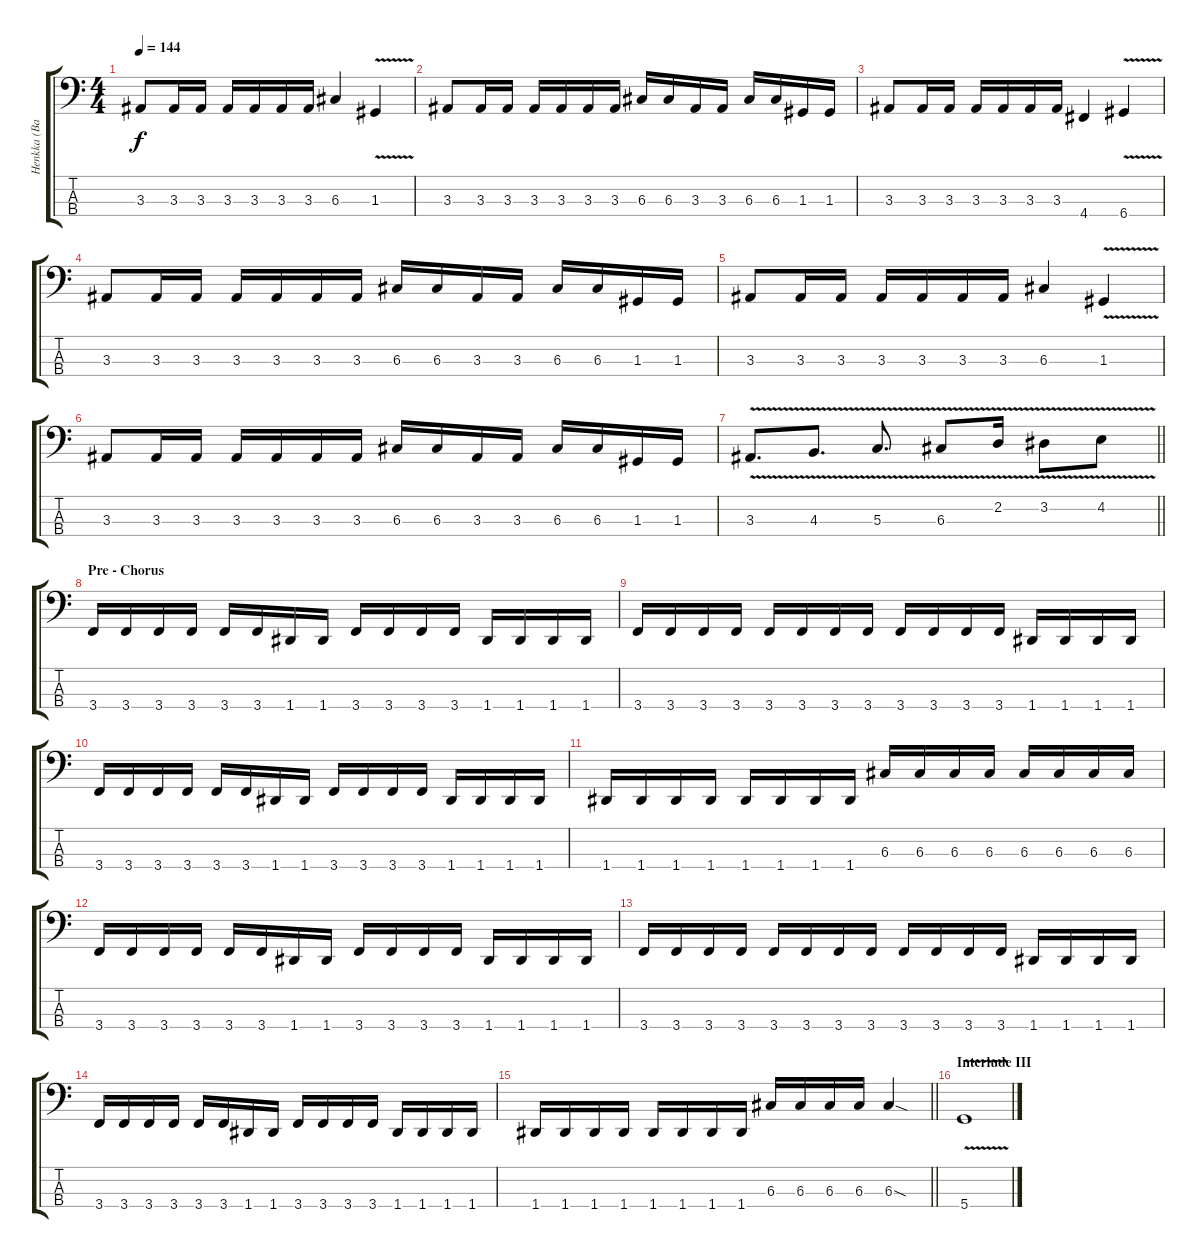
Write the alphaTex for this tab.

\track ("Henkka (Bass)" "Henkka (Ba") {instrument electricbasspick}
\staff {score tabs}
\tuning (F2 C2 G1 D1) {hide}
\ts (4 4)
\tempo 144
\clef f4
\ks c
3.3.8{dy f} 3.3.16 3.3.16 3.3.16 3.3.16 3.3.16 3.3.16 6.3.4 1.3{v}.4 |
3.3.8 3.3.16 3.3.16 3.3.16 3.3.16 3.3.16 3.3.16 6.3.16 6.3.16 3.3.16 3.3.16 6.3.16 6.3.16 1.3.16 1.3.16 |
3.3.8 3.3.16 3.3.16 3.3.16 3.3.16 3.3.16 3.3.16 4.4.4 6.4{v}.4 |
3.3.8 3.3.16 3.3.16 3.3.16 3.3.16 3.3.16 3.3.16 6.3.16 6.3.16 3.3.16 3.3.16 6.3.16 6.3.16 1.3.16 1.3.16 |
3.3.8 3.3.16 3.3.16 3.3.16 3.3.16 3.3.16 3.3.16 6.3.4 1.3{v}.4 |
3.3.8 3.3.16 3.3.16 3.3.16 3.3.16 3.3.16 3.3.16 6.3.16 6.3.16 3.3.16 3.3.16 6.3.16 6.3.16 1.3.16 1.3.16 |
\barLineRight lightlight
3.3{v}.8{d} 4.3{v}.8{d} 5.3{v}.8{d} 6.3{v}.8 2.2{v}.16 3.2{v}.8 4.2{v}.8 |
\section ("" "Pre - Chorus")
3.4.16 3.4.16 3.4.16 3.4.16 3.4.16 3.4.16 1.4.16 1.4.16 3.4.16 3.4.16 3.4.16 3.4.16 1.4.16 1.4.16 1.4.16 1.4.16 |
3.4.16 3.4.16 3.4.16 3.4.16 3.4.16 3.4.16 3.4.16 3.4.16 3.4.16 3.4.16 3.4.16 3.4.16 1.4.16 1.4.16 1.4.16 1.4.16 |
3.4.16 3.4.16 3.4.16 3.4.16 3.4.16 3.4.16 1.4.16 1.4.16 3.4.16 3.4.16 3.4.16 3.4.16 1.4.16 1.4.16 1.4.16 1.4.16 |
1.4.16 1.4.16 1.4.16 1.4.16 1.4.16 1.4.16 1.4.16 1.4.16 6.3.16 6.3.16 6.3.16 6.3.16 6.3.16 6.3.16 6.3.16 6.3.16 |
3.4.16 3.4.16 3.4.16 3.4.16 3.4.16 3.4.16 1.4.16 1.4.16 3.4.16 3.4.16 3.4.16 3.4.16 1.4.16 1.4.16 1.4.16 1.4.16 |
3.4.16 3.4.16 3.4.16 3.4.16 3.4.16 3.4.16 3.4.16 3.4.16 3.4.16 3.4.16 3.4.16 3.4.16 1.4.16 1.4.16 1.4.16 1.4.16 |
3.4.16 3.4.16 3.4.16 3.4.16 3.4.16 3.4.16 1.4.16 1.4.16 3.4.16 3.4.16 3.4.16 3.4.16 1.4.16 1.4.16 1.4.16 1.4.16 |
\barLineRight lightlight
1.4.16 1.4.16 1.4.16 1.4.16 1.4.16 1.4.16 1.4.16 1.4.16 6.3.16 6.3.16 6.3.16 6.3.16 6.3{sod}.4 |
\section ("" "Interlude III")
5.4{v}.1
